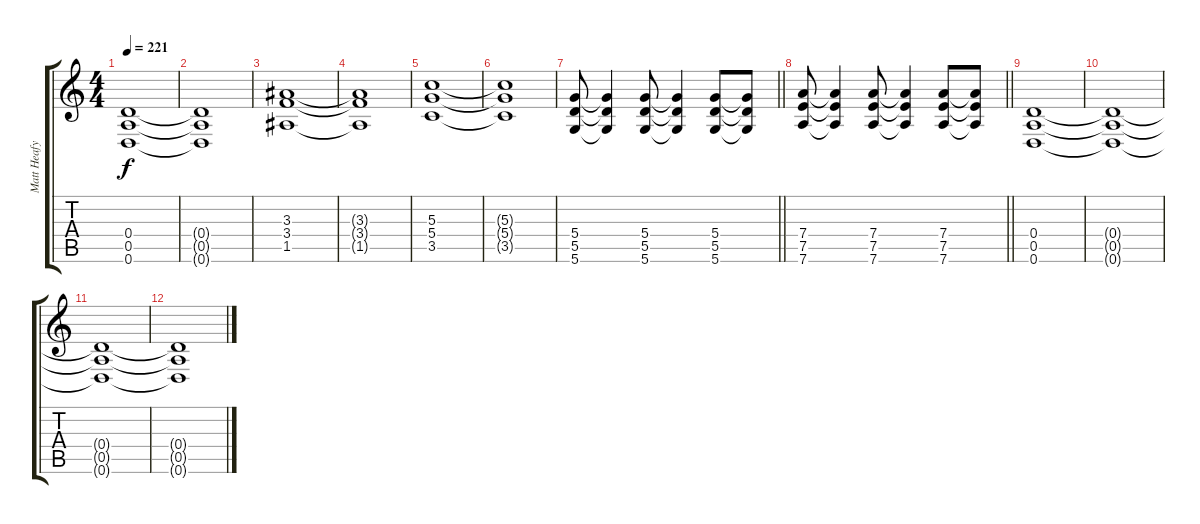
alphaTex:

\track ("Matt Heafy" "Matt Heafy") {instrument distortionguitar}
\staff {score tabs}
\tuning (E4 B3 G3 D3 A2 D2) {hide}
\ts (4 4)
\tempo 221
\clef g2
\ks c
(0.4 0.5 0.6).1{dy f} |
(0.4{t} 0.5{t} 0.6{t}).1 |
(3.3 3.4 1.5).1 |
(3.3{t} 3.4{t} 1.5{t}).1 |
(5.3 5.4 3.5).1 |
(5.3{t} 5.4{t} 3.5{t}).1 |
\barLineRight lightlight
(5.4 5.5 5.6).8 (5.4{t} 5.5{t} 5.6{t}).4 (5.4 5.5 5.6).8 (5.4{t} 5.5{t} 5.6{t}).4 (5.4 5.5 5.6).8 (5.4{t} 5.5{t} 5.6{t}).8 |
\barLineRight lightlight
(7.4 7.5 7.6).8 (7.4{t} 7.5{t} 7.6{t}).4 (7.4 7.5 7.6).8 (7.4{t} 7.5{t} 7.6{t}).4 (7.4 7.5 7.6).8 (7.4{t} 7.5{t} 7.6{t}).8 |
(0.4 0.5 0.6).1 |
(0.4{t} 0.5{t} 0.6{t}).1 |
(0.4{t} 0.5{t} 0.6{t}).1 |
(0.4{t} 0.5{t} 0.6{t}).1
